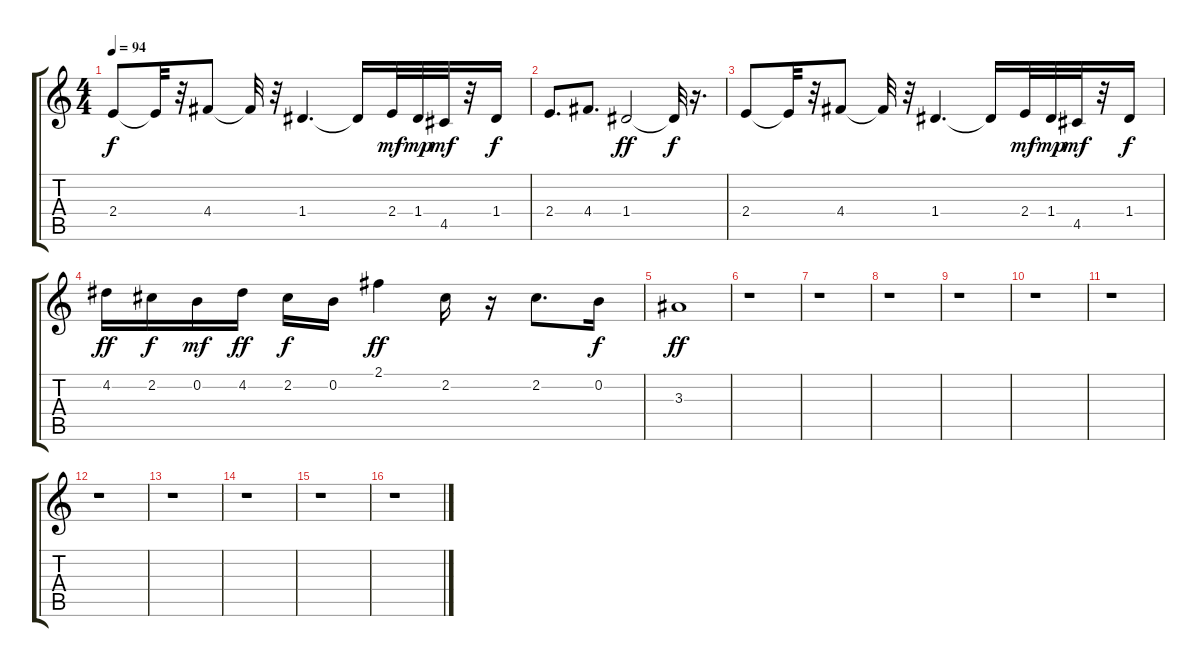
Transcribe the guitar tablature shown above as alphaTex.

\track "" {instrument distortionguitar}
\staff {score tabs}
\tuning (E4 B3 G3 D3 A2 E2) {hide}
\ts (4 4)
\tempo 94
\clef g2
\ks c
2.4.8{dy f} 2.4{t}.32 r.32 4.4.8 4.4{t}.32 r.32 1.4.4{d} 1.4{t}.16 2.4.32{dy mf} 1.4.32{dy mp} 4.5.32{dy mf} r.32 1.4.16{dy f} |
2.4.8{d} 4.4.8{d} 1.4.2{dy ff} 1.4{t}.32{dy f} r.16{d} |
2.4.8 2.4{t}.32 r.32 4.4.8 4.4{t}.32 r.32 1.4.4{d} 1.4{t}.16 2.4.32{dy mf} 1.4.32{dy mp} 4.5.32{dy mf} r.32 1.4.16{dy f} |
4.2.16{dy ff} 2.2.16{dy f} 0.2.16{dy mf} 4.2.16{dy ff} 2.2.16{dy f} 0.2.16 2.1.4{dy ff} 2.2.16 r.16 2.2.8{d} 0.2.16{dy f} |
3.3.1{dy ff} |
r.1 |
r.1 |
r.1 |
r.1 |
r.1 |
r.1 |
r.1 |
r.1 |
r.1 |
r.1 |
r.1
